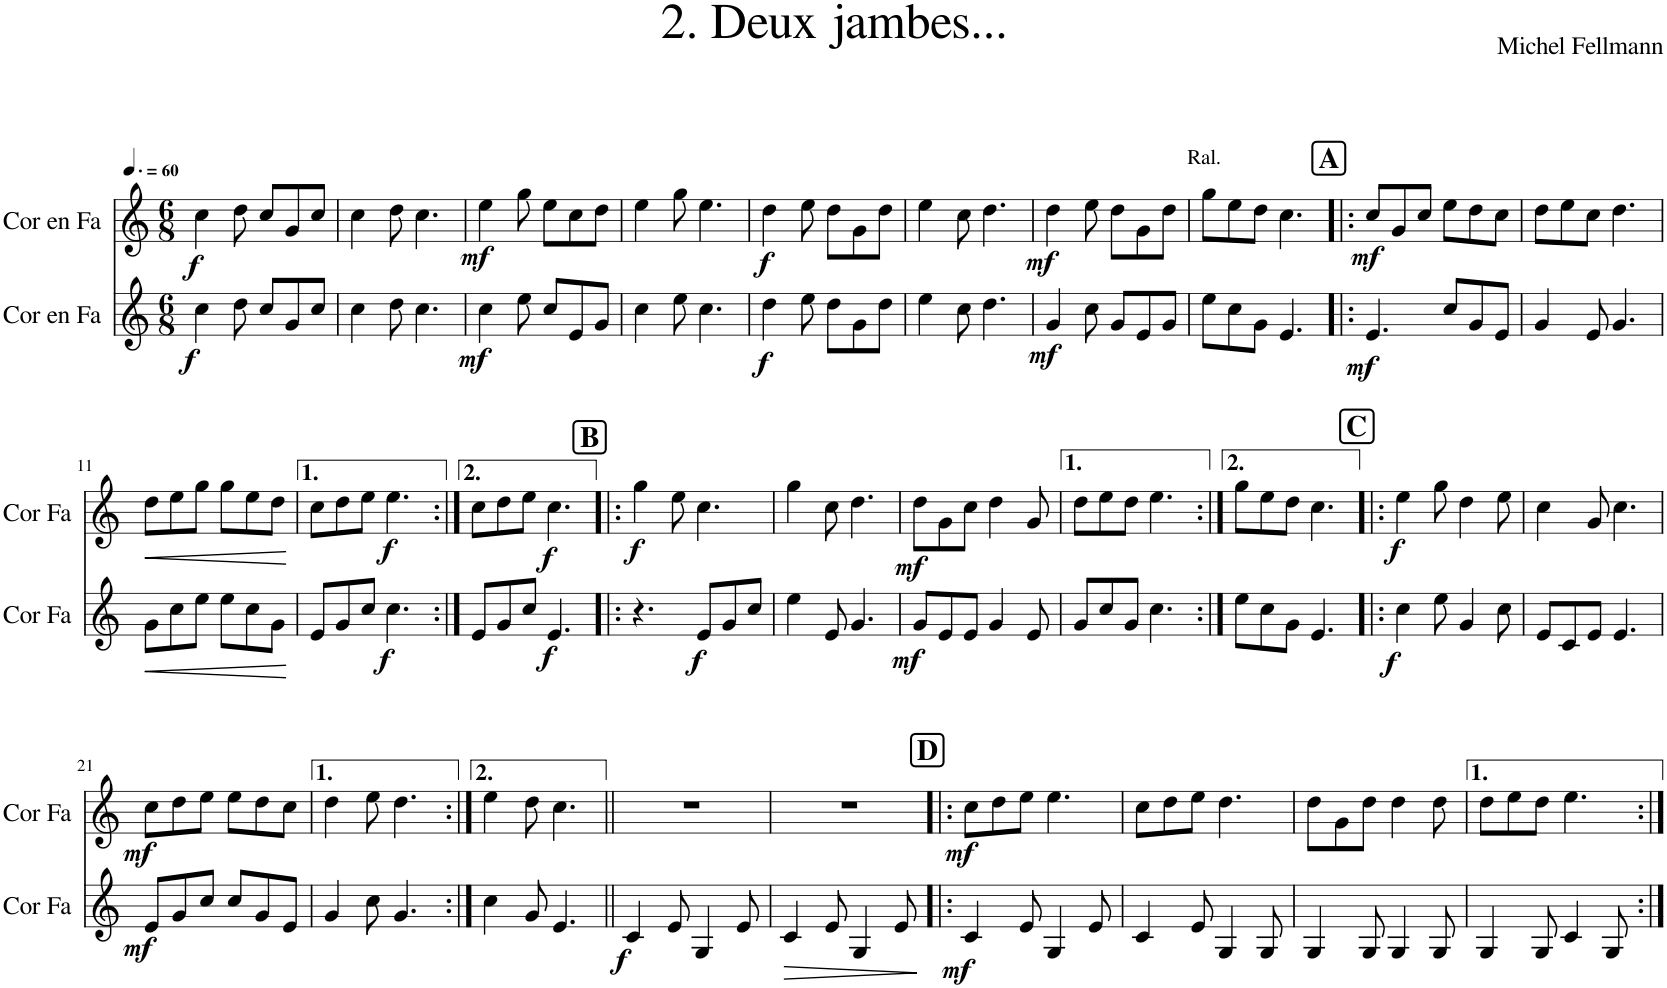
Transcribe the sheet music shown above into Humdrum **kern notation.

**kern	**dynam	**kern	**dynam
*part2	*part2	*part1	*part1
*staff2	*staff2	*staff1	*staff1
*I"Cor en Fa	*	*I"Cor en Fa	*
*I'Cor Fa	*	*I'Cor Fa	*
*clefG2	*	*clefG2	*
*Trd4c7	*	*Trd4c7	*
*k[]	*	*k[]	*
*M6/8	*	*M6/8	*
*MM90	*	*MM90	*
=1	=1	=1	=1
!	!LO:DY:b	!	!LO:DY:b
4cc\	f	4cc\	f
8dd\	.	8dd\	.
8cc/L	.	8cc/L	.
8g/	.	8g/	.
8cc/J	.	8cc/J	.
=2	=2	=2	=2
4cc\	.	4cc\	.
8dd\	.	8dd\	.
4.cc\	.	4.cc\	.
=3	=3	=3	=3
!	!LO:DY:b	!	!LO:DY:b
4cc\	mf	4ee\	mf
8ee\	.	8gg\	.
8cc/L	.	8ee\L	.
8e/	.	8cc\	.
8g/J	.	8dd\J	.
=4	=4	=4	=4
4cc\	.	4ee\	.
8ee\	.	8gg\	.
4.cc\	.	4.ee\	.
=5	=5	=5	=5
!	!LO:DY:b	!	!LO:DY:b
4dd\	f	4dd\	f
8ee\	.	8ee\	.
8dd\L	.	8dd\L	.
8g\	.	8g\	.
8dd\J	.	8dd\J	.
=6	=6	=6	=6
4ee\	.	4ee\	.
8cc\	.	8cc\	.
4.dd\	.	4.dd\	.
=7	=7	=7	=7
!	!LO:DY:b	!	!LO:DY:b
4g/	mf	4dd\	mf
8cc\	.	8ee\	.
8g/L	.	8dd\L	.
8e/	.	8g\	.
8g/J	.	8dd\J	.
=8	=8	=8	=8
!	!	!LO:TX:a:t=Ral.	!
8ee\L	.	8gg\L	.
8cc\	.	8ee\	.
8g\J	.	8dd\J	.
4.e/	.	4.cc\	.
!!LO:REH:place=s1:a:B:cj:fs=14:t=A
=9!|:	=9!|:	=9!|:	=9!|:
!	!LO:DY:b	!	!LO:DY:b
4.e/	mf	8cc/L	mf
.	.	8g/	.
.	.	8cc/J	.
8cc/L	.	8ee\L	.
8g/	.	8dd\	.
8e/J	.	8cc\J	.
=10	=10	=10	=10
4g/	.	8dd\L	.
.	.	8ee\	.
8e/	.	8cc\J	.
4.g/	.	4.dd\	.
!!LO:LB:g=z
=11	=11	=11	=11
!	!LO:HP:b	!	!LO:HP:b
8g\L	<	8dd\L	<
8cc\	.	8ee\	.
8ee\J	.	8gg\J	.
8ee\L	.	8gg\L	.
8cc\	.	8ee\	.
8g\J	.	8dd\J	.
.	[	.	[
=12	=12	=12	=12
8e/L	.	8cc\L	.
8g/	.	8dd\	.
8cc/J	.	8ee\J	.
!	!LO:DY:b	!	!LO:DY:b
4.cc\	f	4.ee\	f
=13:|!	=13:|!	=13:|!	=13:|!
8e/L	.	8cc\L	.
8g/	.	8dd\	.
8cc/J	.	8ee\J	.
!	!LO:DY:b	!	!LO:DY:b
4.e/	f	4.cc\	f
!!LO:REH:place=s1:a:B:cj:fs=14:t=B
=14!|:	=14!|:	=14!|:	=14!|:
!	!	!	!LO:DY:b
4.r	.	4gg\	f
.	.	8ee\	.
!	!LO:DY:b	!	!
8e/L	f	4.cc\	.
8g/	.	.	.
8cc/J	.	.	.
=15	=15	=15	=15
4ee\	.	4gg\	.
8e/	.	8cc\	.
4.g/	.	4.dd\	.
=16	=16	=16	=16
!	!LO:DY:b	!	!LO:DY:b
8g/L	mf	8dd\L	mf
8e/	.	8g\	.
8e/J	.	8cc\J	.
4g/	.	4dd\	.
8e/	.	8g/	.
=17	=17	=17	=17
8g/L	.	8dd\L	.
8cc/	.	8ee\	.
8g/J	.	8dd\J	.
4.cc\	.	4.ee\	.
=18:|!	=18:|!	=18:|!	=18:|!
8ee\L	.	8gg\L	.
8cc\	.	8ee\	.
8g\J	.	8dd\J	.
4.e/	.	4.cc\	.
!!LO:REH:place=s1:a:B:cj:fs=14:t=C
=19!|:	=19!|:	=19!|:	=19!|:
!	!LO:DY:b	!	!LO:DY:b
4cc\	f	4ee\	f
8ee\	.	8gg\	.
4g/	.	4dd\	.
8cc\	.	8ee\	.
=20	=20	=20	=20
8e/L	.	4cc\	.
8c/	.	.	.
8e/J	.	8g/	.
4.e/	.	4.cc\	.
!!LO:LB:g=z
=21	=21	=21	=21
!	!LO:DY:b	!	!LO:DY:b
8e/L	mf	8cc\L	mf
8g/	.	8dd\	.
8cc/J	.	8ee\J	.
8cc/L	.	8ee\L	.
8g/	.	8dd\	.
8e/J	.	8cc\J	.
=22	=22	=22	=22
4g/	.	4dd\	.
8cc\	.	8ee\	.
4.g/	.	4.dd\	.
=23:|!	=23:|!	=23:|!	=23:|!
4cc\	.	4ee\	.
8g/	.	8dd\	.
4.e/	.	4.cc\	.
=24||	=24||	=24||	=24||
!	!LO:DY:b	!	!
4c/	f	2.r	.
8e/	.	.	.
4G/	.	.	.
8e/	.	.	.
=25	=25	=25	=25
!	!LO:HP:b	!	!
4c/	>	2.r	.
8e/	.	.	.
4G/	.	.	.
8e/	.	.	.
.	]	.	.
!!LO:REH:place=s1:a:B:cj:fs=14:t=D
=26!|:	=26!|:	=26!|:	=26!|:
!	!LO:DY:b	!	!LO:DY:b
4c/	mf	8cc\L	mf
.	.	8dd\	.
8e/	.	8ee\J	.
4G/	.	4.ee\	.
8e/	.	.	.
=27	=27	=27	=27
4c/	.	8cc\L	.
.	.	8dd\	.
8e/	.	8ee\J	.
4G/	.	4.dd\	.
8G/	.	.	.
=28	=28	=28	=28
4G/	.	8dd\L	.
.	.	8g\	.
8G/	.	8dd\J	.
4G/	.	4dd\	.
8G/	.	8dd\	.
=29	=29	=29	=29
4G/	.	8dd\L	.
.	.	8ee\	.
8G/	.	8dd\J	.
4c/	.	4.ee\	.
8G/	.	.	.
=:|!	=:|!	=:|!	=:|!
*-	*-	*-	*-
